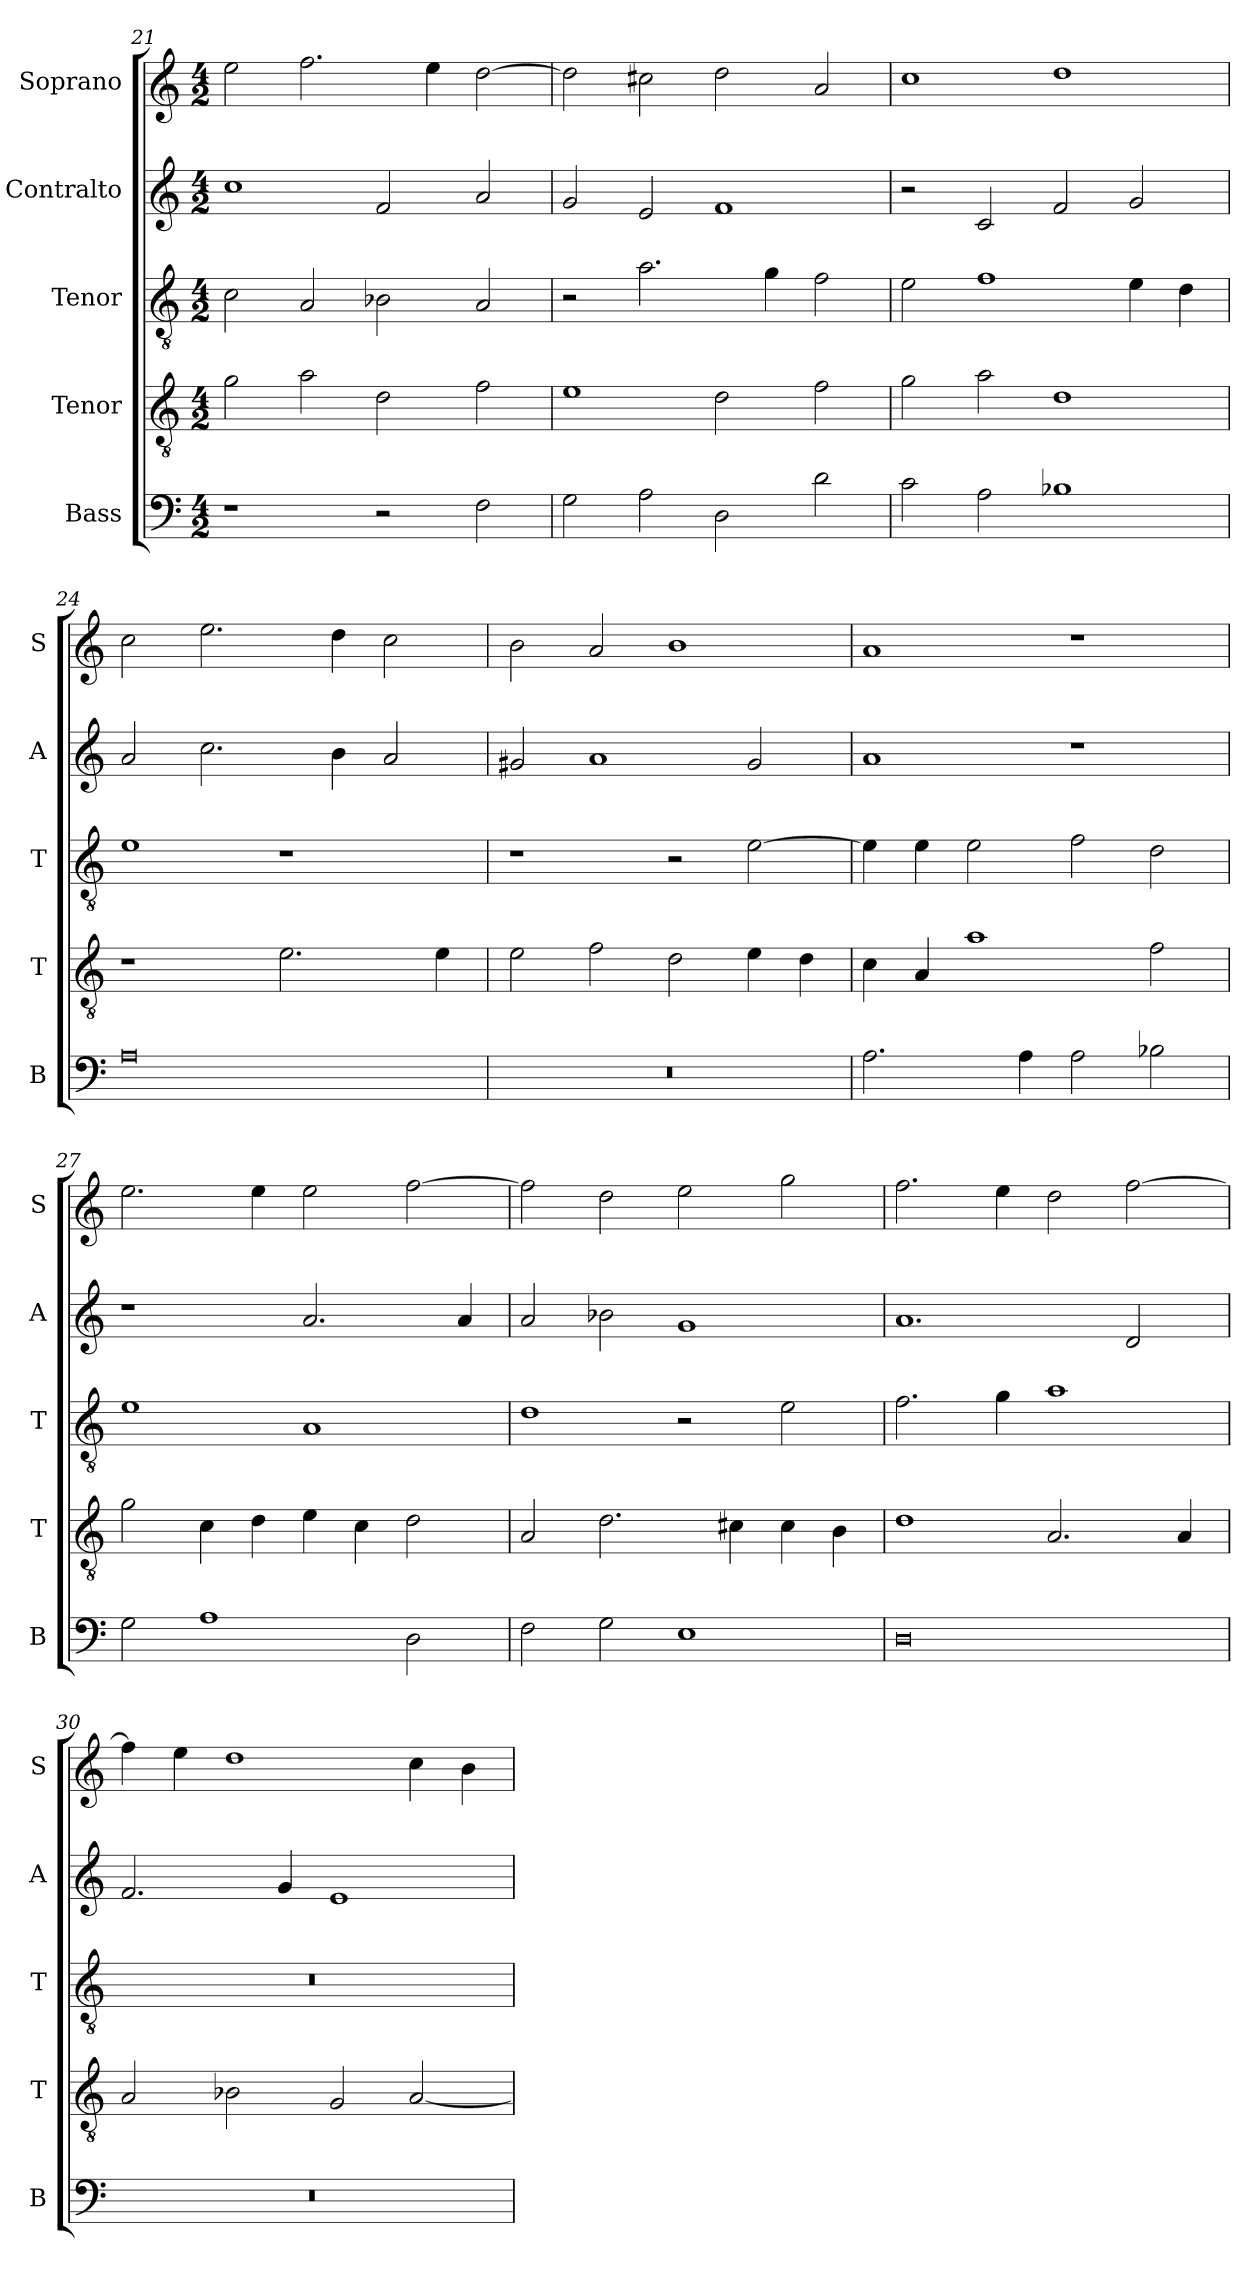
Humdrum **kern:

**kern	**kern	**kern	**kern	**kern
*part5	*part4	*part3	*part2	*part1
*staff5	*staff4	*staff3	*staff2	*staff1
*I"Bass	*I"Tenor	*I"Tenor	*I"Contralto	*I"Soprano
*I'B	*I'T	*I'T	*I'A	*I'S
*clefF4	*clefGv2	*clefGv2	*clefG2	*clefG2
*k[]	*k[]	*k[]	*k[]	*k[]
*D:dor	*D:dor	*D:dor	*D:dor	*D:dor
*M4/2	*M4/2	*M4/2	*M4/2	*M4/2
=21	=21	=21	=21	=21
1r	2g	2c	1cc	2ee
.	2a	2A	.	2.ff
2r	2d	2B-X	2f	.
.	.	.	.	4ee
2F	2f	2A	2a	[2dd
=22	=22	=22	=22	=22
2G	1e	2r	2g	2dd]
2A	.	2.a	2e	2cc#X
2D	2d	.	1f	2dd
.	.	4g	.	.
2d	2f	2f	.	2a
=23	=23	=23	=23	=23
2c	2g	2e	2r	1cc
2A	2a	1f	2c	.
1B-X	1d	.	2f	1dd
.	.	4e	2g	.
.	.	4d	.	.
=24	=24	=24	=24	=24
0A	1r	1e	2a	2cc
.	.	.	2.cc	2.ee
.	2.e	1r	.	.
.	.	.	4b	4dd
.	.	.	2a	2cc
.	4e	.	.	.
=25	=25	=25	=25	=25
0r	2e	1r	2g#X	2b
.	2f	.	1a	2a
.	2d	2r	.	1b
.	4e	[2e	2g#	.
.	4d	.	.	.
=26	=26	=26	=26	=26
2.A	4c	4e]	1a	1a
.	4A	4e	.	.
.	1a	2e	.	.
4A	.	.	.	.
2A	.	2f	1r	1r
2B-X	2f	2d	.	.
=27	=27	=27	=27	=27
2G	2g	1e	1r	2.ee
1A	4c	.	.	.
.	4d	.	.	4ee
.	4e	1A	2.a	2ee
.	4c	.	.	.
2D	2d	.	.	[2ff
.	.	.	4a	.
=28	=28	=28	=28	=28
2F	2A	1d	2a	2ff]
2G	2.d	.	2b-X	2dd
1E	.	2r	1g	2ee
.	4c#X	.	.	.
.	4c#	2e	.	2gg
.	4B	.	.	.
=29	=29	=29	=29	=29
0D	1d	2.f	1.a	2.ff
.	.	4g	.	4ee
.	2.A	1a	.	2dd
.	.	.	2d	[2ff
.	4A	.	.	.
=30	=30	=30	=30	=30
0r	2A	0r	2.f	4ff]
.	.	.	.	4ee
.	2B-X	.	.	1dd
.	.	.	4g	.
.	2G	.	1e	.
.	[2A	.	.	4cc
.	.	.	.	4b
=	=	=	=	=
*-	*-	*-	*-	*-
